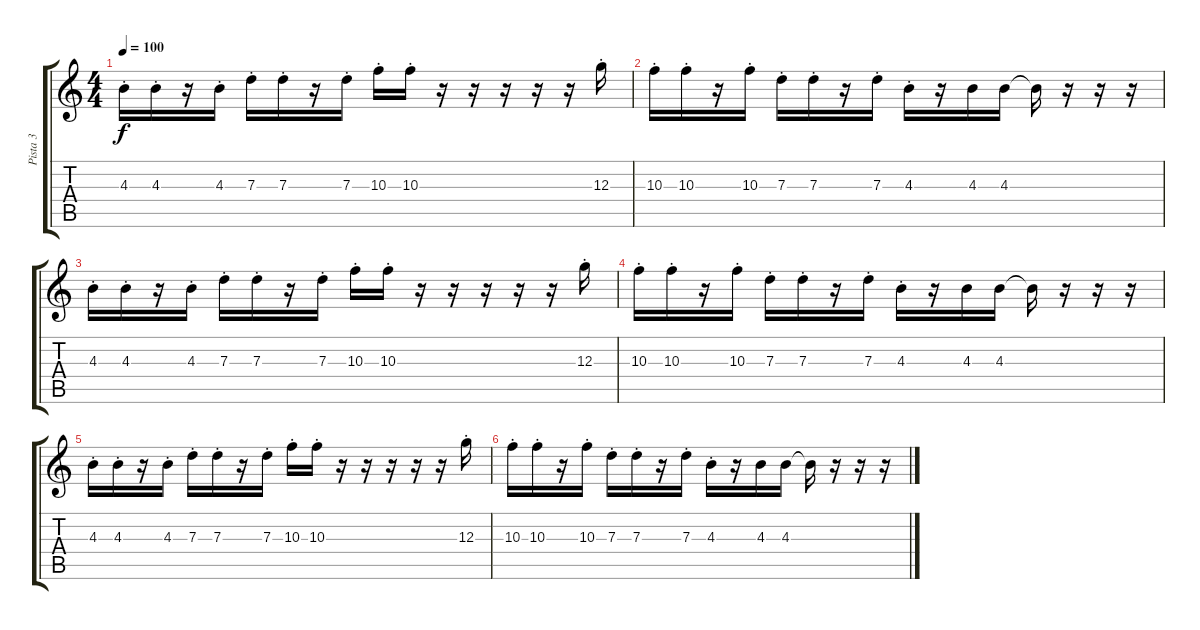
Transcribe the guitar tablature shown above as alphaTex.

\track ("Pista 3" "Pista 3") {instrument overdrivenguitar}
\staff {score tabs}
\tuning (E4 B3 G3 D3 A2 E2) {hide}
\ts (4 4)
\tempo 100
\clef g2
\ks c
4.3{st}.16{dy f} 4.3{st}.16 r.16 4.3{st}.16 7.3{st}.16 7.3{st}.16 r.16 7.3{st}.16 10.3{st}.16 10.3{st}.16 r.16 r.16 r.16 r.16 r.16 12.3{st}.16 |
10.3{st}.16 10.3{st}.16 r.16 10.3{st}.16 7.3{st}.16 7.3{st}.16 r.16 7.3{st}.16 4.3{st}.16 r.16 4.3.16 4.3.16 4.3{t}.16 r.16 r.16 r.16 |
4.3{st}.16 4.3{st}.16 r.16 4.3{st}.16 7.3{st}.16 7.3{st}.16 r.16 7.3{st}.16 10.3{st}.16 10.3{st}.16 r.16 r.16 r.16 r.16 r.16 12.3{st}.16 |
10.3{st}.16 10.3{st}.16 r.16 10.3{st}.16 7.3{st}.16 7.3{st}.16 r.16 7.3{st}.16 4.3{st}.16 r.16 4.3.16 4.3.16 4.3{t}.16 r.16 r.16 r.16 |
4.3{st}.16 4.3{st}.16 r.16 4.3{st}.16 7.3{st}.16 7.3{st}.16 r.16 7.3{st}.16 10.3{st}.16 10.3{st}.16 r.16 r.16 r.16 r.16 r.16 12.3{st}.16 |
10.3{st}.16 10.3{st}.16 r.16 10.3{st}.16 7.3{st}.16 7.3{st}.16 r.16 7.3{st}.16 4.3{st}.16 r.16 4.3.16 4.3.16 4.3{t}.16 r.16 r.16 r.16
